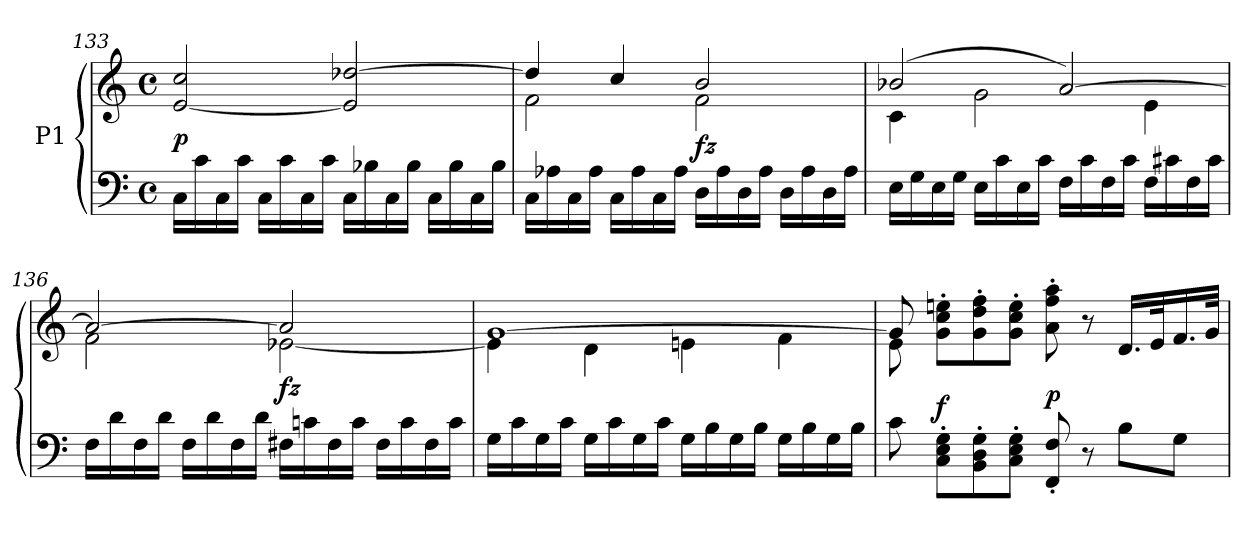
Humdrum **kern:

**kern	**kern	**dynam
*part1	*part1	*part1
*staff2	*staff1	*staff1/2
*I"P1	*	*
!!LO:LB:g=z
*clefF4	*clefG2	*
*k[]	*k[]	*
*M4/4	*M4/4	*
*met(c)	*met(c)	*
=133	=133	=133
!	!	!LO:DY:a=2
16C\LL	[2e/ 2cc/	p
16c\	.	.
16C\	.	.
16c\JJ	.	.
16C\LL	.	.
16c\	.	.
16C\	.	.
16c\JJ	.	.
16C\LL	2e/] [2dd-X/	.
16B-X\	.	.
16C\	.	.
16B-\JJ	.	.
16C\LL	.	.
16B-\	.	.
16C\	.	.
16B-\JJ	.	.
=134	=134	=134
*	*^	*
16C\LL	4dd-/]	2f\	.
16A-X\	.	.	.
16C\	.	.	.
16A-\JJ	.	.	.
16C\LL	4cc/	.	.
16A-\	.	.	.
16C\	.	.	.
16A-\JJ	.	.	.
!	!	!	!LO:DY:a=2
16D\LL	2b/	2f\	fz
16A-\	.	.	.
16D\	.	.	.
16A-\JJ	.	.	.
16D\LL	.	.	.
16A-\	.	.	.
16D\	.	.	.
16A-\JJ	.	.	.
!!LO:PB:g=z	!!
=135	=135	=135	=135
16E\LL	(2b-X/	4c\	.
16G\	.	.	.
16E\	.	.	.
16G\JJ	.	.	.
16E\LL	.	2g\	.
16c\	.	.	.
16E\	.	.	.
16c\JJ	.	.	.
16F\LL	[2a/)	.	.
16c\	.	.	.
16F\	.	.	.
16c\JJ	.	.	.
16F\LL	.	4e\	.
16c#X\	.	.	.
16F\	.	.	.
16c#\JJ	.	.	.
!!LO:LB:g=z	!!
=136	=136	=136	=136
16F\LL	2a/_	2f\	.
16d\	.	.	.
16F\	.	.	.
16d\JJ	.	.	.
16F\LL	.	.	.
16d\	.	.	.
16F\	.	.	.
16d\JJ	.	.	.
!	!	!	!LO:DY:a=2
16F#X\LL	2a/]	[2e-X\	fz
16cn\	.	.	.
16F#\	.	.	.
16c\JJ	.	.	.
16F#\LL	.	.	.
16c\	.	.	.
16F#\	.	.	.
16c\JJ	.	.	.
=137	=137	=137	=137
16G\LL	[1g	4e-\]	.
16c\	.	.	.
16G\	.	.	.
16c\JJ	.	.	.
16G\LL	.	4d\	.
16c\	.	.	.
16G\	.	.	.
16c\JJ	.	.	.
16G\LL	.	4en\	.
16B\	.	.	.
16G\	.	.	.
16B\JJ	.	.	.
16G\LL	.	4f\	.
16B\	.	.	.
16G\	.	.	.
16B\JJ	.	.	.
=138	=138	=138	=138
8c\	8g/]	8e\	.
!	!	!	!LO:DY:a=2
8C\' 8E\' 8G\'L	8g\' 8cc\' 8een\'L	4ryy	f
8BB\' 8D\' 8G\'	8g\' 8dd\' 8ff\'	.	.
8C\' 8E\' 8G\'J	8g\' 8cc\' 8ee\'J	8ryy	.
!	!	!	!LO:DY:a=2
8FF/' 8F/'	8a\' 8ff\' 8aa\'	4ryy	p
8r	8r	.	.
8B\L	16.d/LL	4ryy	.
.	32e/K	.	.
8G\J	16.f/	.	.
.	32g/JJk	.	.
*	*v	*v	*
=	=	=
*-	*-	*-
